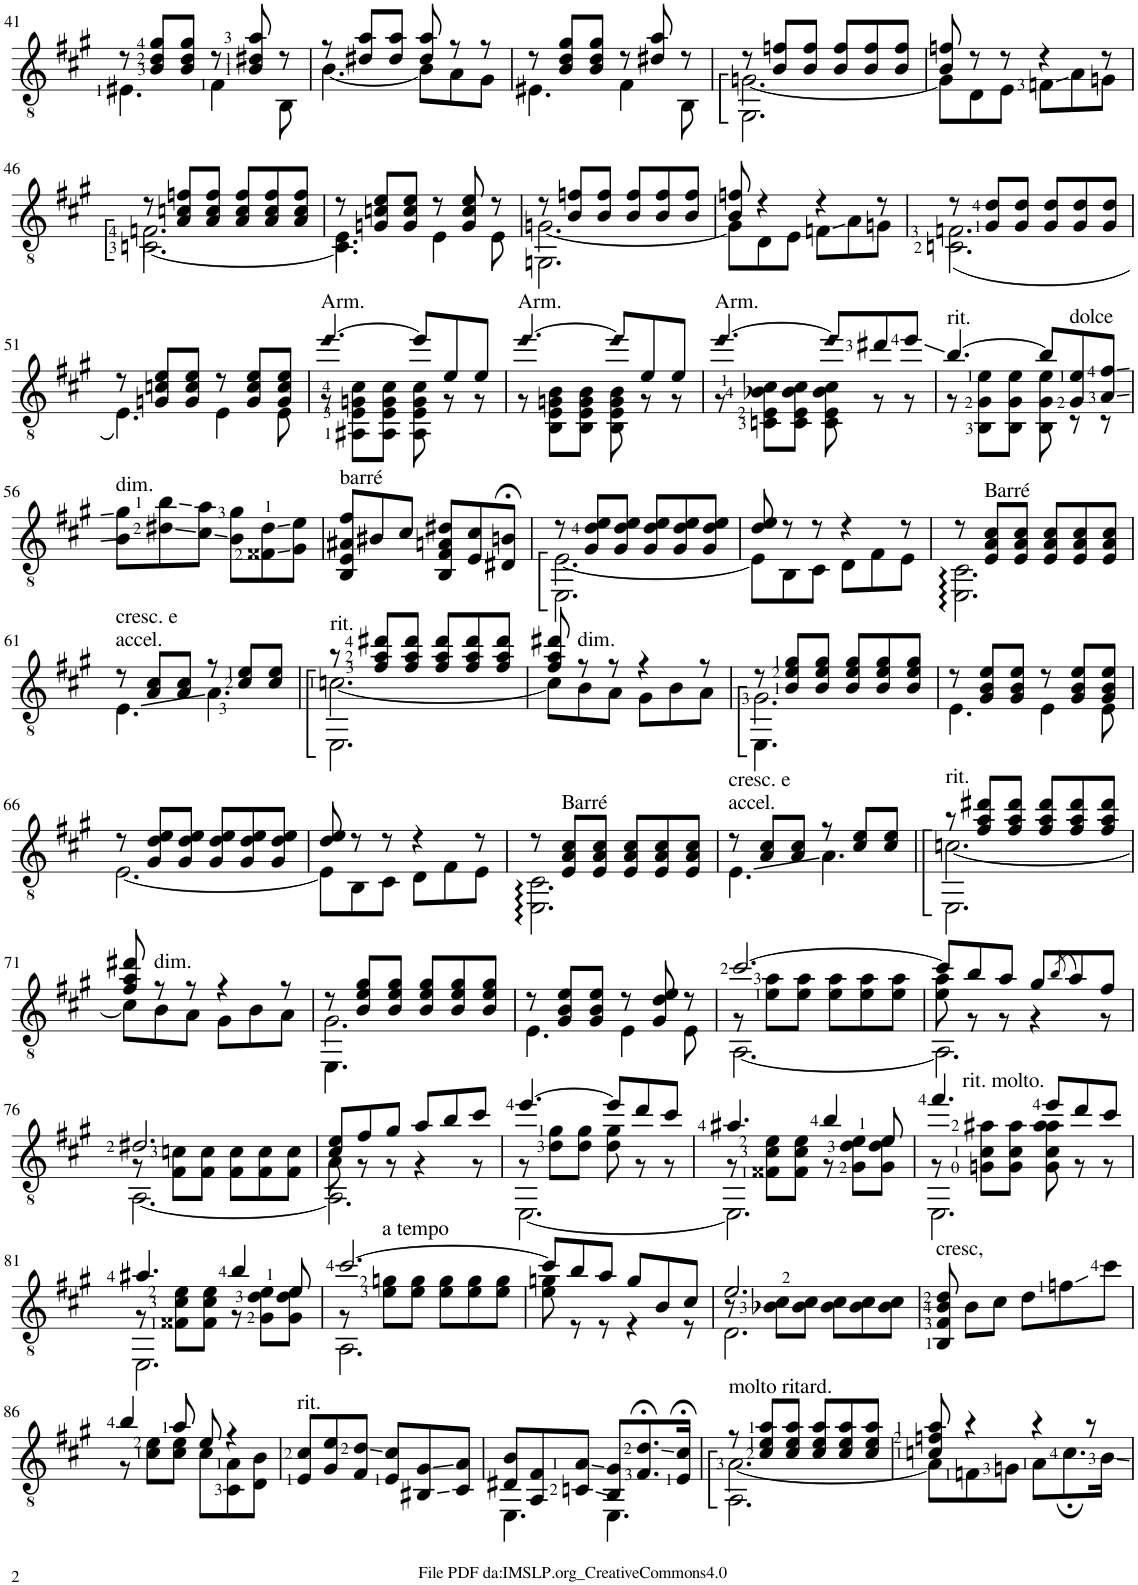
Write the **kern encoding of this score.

**kern
*part1
*staff1
*I"Guitar
*I'Guit.
!!LO:PB:g=z
*clefGv2
*k[f#c#g#]
*M6/8
=41
*^
8r	4.E#X\
8B/ 8d/ 8g#/L	.
8B/ 8d/ 8g#/J	.
8r	4F#\
8B/ 8d#X/ 8a/	.
8r	8BB\
=42	=42
8r	[4.B\
8d#X/ 8a/L	.
8d#/ 8a/J	.
8d#/ 8a/	8B\L]
8r	8A\
8r	8G#\J
=43	=43
8r	4.E#X\
8B/ 8d/ 8g#/L	.
8B/ 8d/ 8g#/J	.
8r	4F#\
8d#X/ 8a/	.
8r	8BB\
=44	=44
*	*^
8r	[2.Gn\	2.GG#\
8B/ 8fn/L	.	.
8B/ 8f/J	.	.
8B/ 8f/L	.	.
8B/ 8f/	.	.
8B/ 8f/J	.	.
*	*v	*v
=45	=45
8B/ 8fn/	8G\L]
8r	8D\
8r	8E\J
4r	8Fn\L
.	8A\
8r	8Gn\J
!!LO:LB:g=z	!!
=46	=46
*	*^
8r	2.Fn\	[2.Cn\
8A/ 8cn/ 8fn/L	.	.
8A/ 8c/ 8f/J	.	.
8A/ 8c/ 8f/L	.	.
8A/ 8c/ 8f/	.	.
8A/ 8c/ 8f/J	.	.
=47	=47	=47
8r	4.E\	4.C\]
8Gn/ 8cn/ 8e/L	.	.
8G/ 8c/ 8e/J	.	.
8r	4E\	4.ryy
8G/ 8c/ 8e/	.	.
8r	8E\	.
=48	=48	=48
8r	[2.Gn\	2.GGn\
8B/ 8fn/L	.	.
8B/ 8f/J	.	.
8B/ 8f/L	.	.
8B/ 8f/	.	.
8B/ 8f/J	.	.
*	*v	*v
=49	=49
8B/ 8fn/	8G\L]
4r	8D\
.	8E\J
4r	8Fn\L
.	8A\
8r	8Gn\J
=50	=50
*	*^
8r	2.Fn\	(2.Cn\
8G#/ 8d/L	.	.
8G#/ 8d/J	.	.
8G#/ 8d/L	.	.
8G#/ 8d/	.	.
8G#/ 8d/J	.	.
*	*v	*v
!!LO:LB:g=z
=51	=51
8r	4.E\)
8Gn/ 8cn/ 8e/L	.
8G/ 8c/ 8e/J	.
8r	4E\
8G/ 8c/ 8e/L	.
8G/ 8c/ 8e/J	8E\
=52	=52
!LO:TX:a:t=Arm.	!
!LO:N:head=diamond	!
[4.ee/	8r
.	8AA#X\ 8E\ 8Gn\ 8c#\L
.	8AA#\ 8E\ 8G\ 8c#\J
8ee/L]	8AA#\ 8E\ 8G\ 8c#\
8e/	8r
8e/J	8r
=53	=53
!LO:TX:a:t=Arm.	!
!LO:N:head=diamond	!
[4.ee/	8r
.	8BB\ 8E\ 8Gn\ 8B\L
.	8BB\ 8E\ 8G\ 8B\J
!LO:N:head=diamond	!
8ee/L]	8BB\ 8E\ 8G\ 8B\
8e/	8r
8e/J	8r
=54	=54
!LO:TX:a:t=Arm.	!
!LO:N:head=diamond	!
[4.ee/	8r
.	8Cn\ 8E\ 8B-X\ 8c#\L
.	8C\ 8E\ 8B-\ 8c#\J
!LO:N:head=diamond	!
8ee/L]	8C\ 8E\ 8B-\ 8c#\
8dd#X/	8r
8ee/J	8r
=55	=55
!LO:TX:a:t=rit.	!
[4.b/	8r
.	8BB\ 8G#\ 8e\L
.	8BB\ 8G#\ 8e\J
8b/L]	8BB\ 8G#\ 8e\
!LO:TX:a:t=dolce	!
8G#/ 8e/	8r
8A/ 8f#/J	8r
!!LO:LB:g=z	!!
=56	=56
!LO:TX:a:t=dim.	!
*v	*v
8B\ 8g#\L
8d#X\ 8b\
8c#\ 8a\J
8B\ 8g#\L
8F##X\ 8d#\
8G#\ 8e\J
=57
!LO:TX:a:t=barré
8BB/ 8E/ 8A#X/ 8f#/L
8B#X/
8c#/J
8BB/ 8F#/ 8An/ 8d#X/L
8E/ 8c#/
8D#X/;< 8Bn/;<J
=58
*^
*	*^
8r	[2.E\	2.EE\
8G#/ 8d/ 8e/L	.	.
8G#/ 8d/ 8e/J	.	.
8G#/ 8d/ 8e/L	.	.
8G#/ 8d/ 8e/	.	.
8G#/ 8d/ 8e/J	.	.
*	*v	*v
=59	=59
8d/ 8e/	8E\L]
8r	8BB\
8r	8C#\J
4r	8D\L
.	8F#\
8r	8E\J
=60	=60
8r	2.EE\ 2.C#\
!LO:TX:a:t=Barré	!
8E/ 8A/ 8c#/L	.
8E/ 8A/ 8c#/J	.
8E/ 8A/ 8c#/L	.
8E/ 8A/ 8c#/	.
8E/ 8A/ 8c#/J	.
!!LO:LB:g=z	!!
=61	=61
!LO:TX:a:t=cresc. e	!
!LO:TX:a:t=accel.	!
8r	4.E\
8A/ 8c#/L	.
8A/ 8c#/J	.
8r	4.A\
8c#/ 8e/L	.
8c#/ 8e/J	.
=62	=62
*	*^
!LO:TX:a:t=rit.	!	!
8r	[2.cn\	2.EE\
8f#/ 8a/ 8dd#X/L	.	.
8f#/ 8a/ 8dd#/J	.	.
8f#/ 8a/ 8dd#/L	.	.
8f#/ 8a/ 8dd#/	.	.
8f#/ 8a/ 8dd#/J	.	.
*	*v	*v
=63	=63
8f#/ 8a/ 8dd#X/	8c\L]
!LO:TX:a:t=dim.	!
8r	8B\
8r	8A\J
4r	8G#\L
.	8B\
8r	8A\J
=64	=64
*	*^
8r	2.G#\	4.EE\
8B/ 8e/ 8g#/L	.	.
8B/ 8e/ 8g#/J	.	.
8B/ 8e/ 8g#/L	.	4.ryy
8B/ 8e/ 8g#/	.	.
8B/ 8e/ 8g#/J	.	.
*	*v	*v
=65	=65
8r	4.E\
8G#/ 8B/ 8e/L	.
8G#/ 8B/ 8e/J	.
8r	4E\
8G#/ 8B/ 8e/L	.
8G#/ 8B/ 8e/J	8E\
!!LO:LB:g=z	!!
=66	=66
8r	[2.E\
8G#/ 8d/ 8e/L	.
8G#/ 8d/ 8e/J	.
8G#/ 8d/ 8e/L	.
8G#/ 8d/ 8e/	.
8G#/ 8d/ 8e/J	.
=67	=67
8d/ 8e/	8E\L]
8r	8BB\
8r	8C#\J
4r	8D\L
.	8F#\
8r	8E\J
=68	=68
8r	2.EE\ 2.C#\
!LO:TX:a:t=Barré	!
8E/ 8A/ 8c#/L	.
8E/ 8A/ 8c#/J	.
8E/ 8A/ 8c#/L	.
8E/ 8A/ 8c#/	.
8E/ 8A/ 8c#/J	.
=69	=69
!LO:TX:a:t=cresc. e	!
!LO:TX:a:t=accel.	!
8r	4.E\
8A/ 8c#/L	.
8A/ 8c#/J	.
8r	4.A\
8c#/ 8e/L	.
8c#/ 8e/J	.
=70	=70
*	*^
!LO:TX:a:t=rit.	!	!
8r	[2.cn\	2.EE\
8f#/ 8a/ 8dd#X/L	.	.
8f#/ 8a/ 8dd#/J	.	.
8f#/ 8a/ 8dd#/L	.	.
8f#/ 8a/ 8dd#/	.	.
8f#/ 8a/ 8dd#/J	.	.
*	*v	*v
!!LO:LB:g=z
=71	=71
8f#/ 8a/ 8dd#X/	8c\L]
!LO:TX:a:t=dim.	!
8r	8B\
8r	8A\J
4r	8G#\L
.	8B\
8r	8A\J
=72	=72
*	*^
8r	2.G#\	4.EE\
8B/ 8e/ 8g#/L	.	.
8B/ 8e/ 8g#/J	.	.
8B/ 8e/ 8g#/L	.	4.ryy
8B/ 8e/ 8g#/	.	.
8B/ 8e/ 8g#/J	.	.
*	*v	*v
=73	=73
8r	4.E\
8G#/ 8B/ 8e/L	.
8G#/ 8B/ 8e/J	.
8r	4E\
8G#/ 8d/ 8e/	.
8r	8E\
=74	=74
*	*^
[2.cc#/	8r	[2.AA\
.	8e\ 8a\L	.
.	8e\ 8a\J	.
.	8e\ 8a\L	.
.	8e\ 8a\	.
.	8e\ 8a\J	.
=75	=75	=75
8cc#/L]	8e\ 8a\	2.AA\]
8b/	8r	.
8a/J	8r	.
8g#/L	4r	.
(8qb/	.	.
8a/)	.	.
8f#/J	8r	.
!!LO:LB:g=z	!!	!!
=76	=76	=76
2.d#X/	8r	[2.AA\
.	8F#\ 8cn\L	.
.	8F#\ 8c\J	.
.	8F#\ 8c\L	.
.	8F#\ 8c\	.
.	8F#\ 8c\J	.
=77	=77	=77
8c#/ 8e/L	8A\	2.AA\]
8f#/	8r	.
8g#/J	8r	.
8a/L	4r	.
8b/	.	.
8cc#/J	8r	.
=78	=78	=78
[4.ee/	8r	[2.EE\
.	8d\ 8g#\L	.
.	8d\ 8g#\J	.
8ee/L]	8d\ 8g#\	.
8dd/	8r	.
8cc#/J	8r	.
=79	=79	=79
4.a#X/	8r	2.EE\]
.	8F##X\ 8c#\ 8e\L	.
.	8F##\ 8c#\ 8e\J	.
4b/	8r	.
.	8G#\ 8d\ 8e\L	.
8e/	8G#\ 8d\ 8e\J	.
=80	=80	=80
4.ff#/	8r	2.EE\
!	!LO:TX:a:t=rit. molto.	!
.	8Gn\ 8c#\ 8a#X\L	.
.	8G\ 8c#\ 8a#\J	.
8ee/L	8G\ 8c#\ 8a#\ 8a#\	.
8dd/	8r	.
8cc#/J	8r	.
!!LO:LB:g=z	!!	!!
=81	=81	=81
4.a#X/	8r	2.EE\
.	8F##X\ 8c#\ 8e\L	.
.	8F##\ 8c#\ 8e\J	.
4b/	8r	.
.	8G#\ 8d\ 8e\L	.
8e/	8G#\ 8d\ 8e\J	.
=82	=82	=82
[2.cc#/	8r	2.AA\
!	!LO:TX:a:t=a tempo	!
.	8e\ 8gn\L	.
.	8e\ 8g\J	.
.	8e\ 8g\L	.
.	8e\ 8g\	.
.	8e\ 8g\J	.
*	*v	*v
=83	=83
8cc#/L]	8e\ 8gn\
8b/	8r
8a/J	8r
8g/L	4r
8B/	.
8c#/J	8r
=84	=84
*	*^
2.e/	8r	2.D\
.	8B-X\ 8c#\L	.
.	8B-\ 8c#\J	.
.	8B-\ 8c#\L	.
.	8B-\ 8c#\	.
.	8B-\ 8c#\J	.
*	*v	*v
=85	=85
!LO:TX:a:t=cresc,	!
*v	*v
8BB/ 8F#/ 8B/ 8d/
8B\L
8c#\J
8d\L
8fn\
8cc#\J
!!LO:LB:g=z
=86
*^
4b/	8r
.	8c#\ 8e\L
8a/	8c#\ 8e\J
8e/	8c#\L
4r	8C#\ 8A\
.	8D\ 8B\J
=87	=87
!LO:TX:a:t=rit.	!
*v	*v
8E/ 8c#/L
8G#/ 8e/
8F#/ 8d/J
8E/ 8c#/L
8BB#X/ 8G#/
8C#/ 8A/J
=88
*^
8D#X/ 8B/L	4.EE\
8AA/ 8F#/	.
8Cn/ 8A/J	.
8BB/ 8G#/L	4.EE\
8.F#/;< 8.d/;<	.
16E/;< 16c#/;<Jk	.
=89	=89
*	*^
!LO:TX:a:t=molto ritard.	!	!
8r	[2.A\	2.AA\
8c#/ 8e/ 8a/L	.	.
8c#/ 8e/ 8a/J	.	.
8c#/ 8e/ 8a/L	.	.
8c#/ 8e/ 8a/	.	.
8c#/ 8e/ 8a/J	.	.
*	*v	*v
=90	=90
8cn/ 8fn/ 8a/	8A\L]
4r	8Fn\
.	8Gn\J
4r	8A\L
.	8.c;\
8r	.
.	16B\Jk
*v	*v
=
*-
